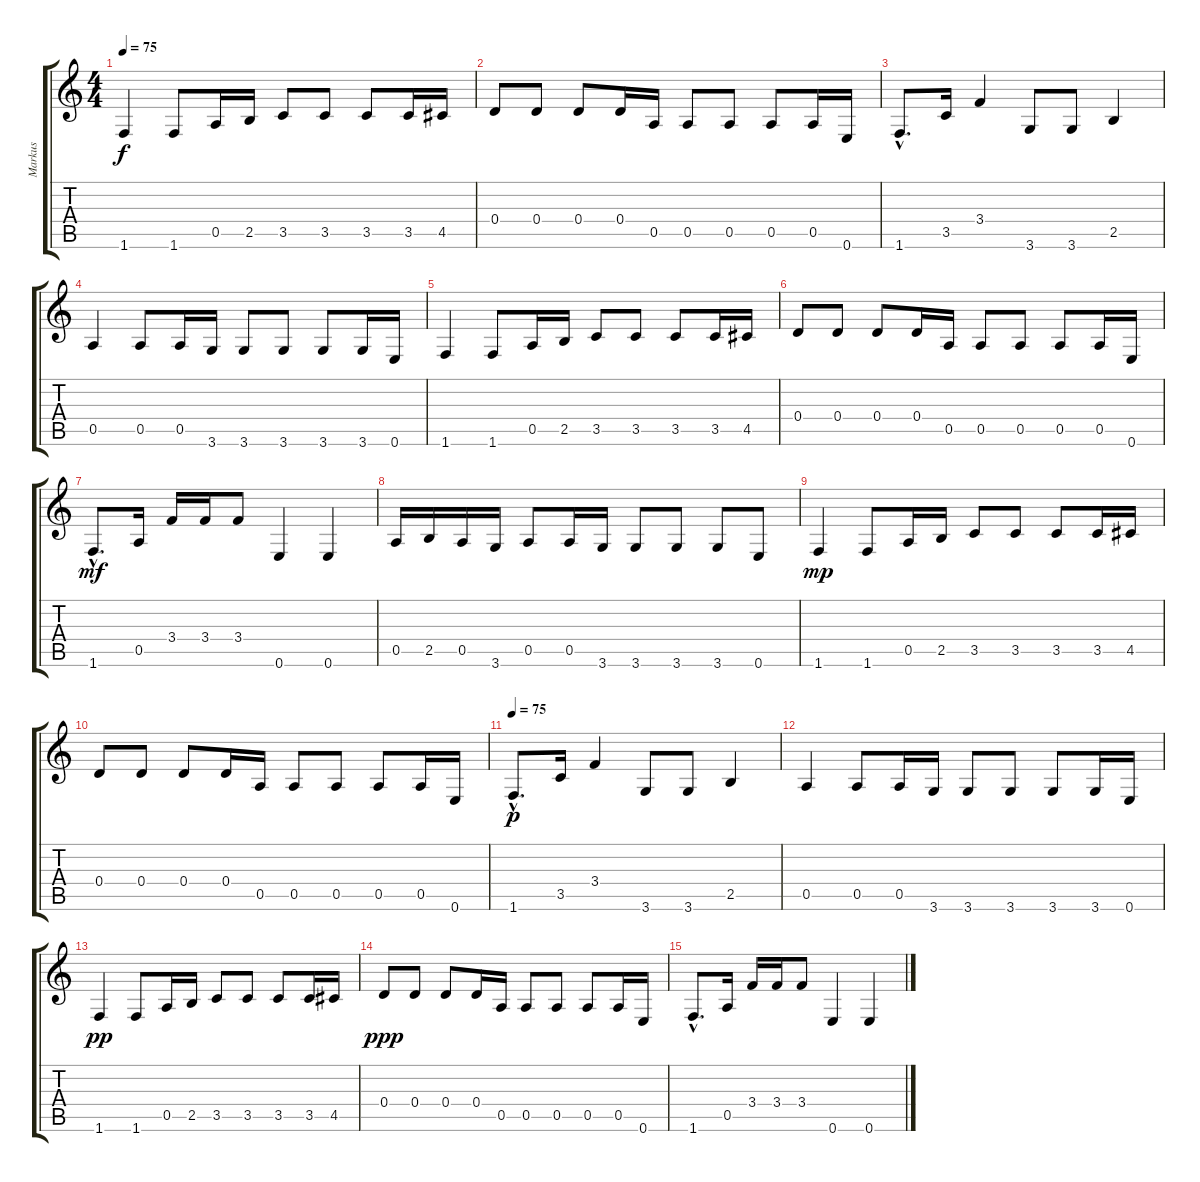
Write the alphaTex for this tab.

\track ("Markus" "Markus") {instrument electricbasspick}
\staff {score tabs}
\tuning (E4 B3 G3 D3 A2 E2) {hide}
\ts (4 4)
\tempo 75
\clef g2
\ks c
1.6.4{dy f} 1.6.8 0.5.16 2.5.16 3.5.8 3.5.8 3.5.8 3.5.16 4.5.16 |
0.4.8 0.4.8 0.4.8 0.4.16 0.5.16 0.5.8 0.5.8 0.5.8 0.5.16 0.6.16 |
1.6{hac}.8{d} 3.5.16 3.4.4 3.6.8 3.6.8 2.5.4 |
0.5.4 0.5.8 0.5.16 3.6.16 3.6.8 3.6.8 3.6.8 3.6.16 0.6.16 |
1.6.4 1.6.8 0.5.16 2.5.16 3.5.8 3.5.8 3.5.8 3.5.16 4.5.16 |
0.4.8 0.4.8 0.4.8 0.4.16 0.5.16 0.5.8 0.5.8 0.5.8 0.5.16 0.6.16 |
1.6{hac}.8{d dy mf} 0.5.16 3.4.16 3.4.16 3.4.8 0.6.4 0.6.4 |
0.5.16 2.5.16 0.5.16 3.6.16 0.5.8 0.5.16 3.6.16 3.6.8 3.6.8 3.6.8 0.6.8 |
1.6.4{dy mp} 1.6.8 0.5.16 2.5.16 3.5.8 3.5.8 3.5.8 3.5.16 4.5.16 |
0.4.8 0.4.8 0.4.8 0.4.16 0.5.16 0.5.8 0.5.8 0.5.8 0.5.16 0.6.16 |
\tempo 75
1.6{hac}.8{d dy p} 3.5.16 3.4.4 3.6.8 3.6.8 2.5.4 |
0.5.4 0.5.8 0.5.16 3.6.16 3.6.8 3.6.8 3.6.8 3.6.16 0.6.16 |
1.6.4{dy pp} 1.6.8 0.5.16 2.5.16 3.5.8 3.5.8 3.5.8 3.5.16 4.5.16 |
0.4.8{dy ppp} 0.4.8 0.4.8 0.4.16 0.5.16 0.5.8 0.5.8 0.5.8 0.5.16 0.6.16 |
1.6{hac}.8{d} 0.5.16 3.4.16 3.4.16 3.4.8 0.6.4 0.6.4
